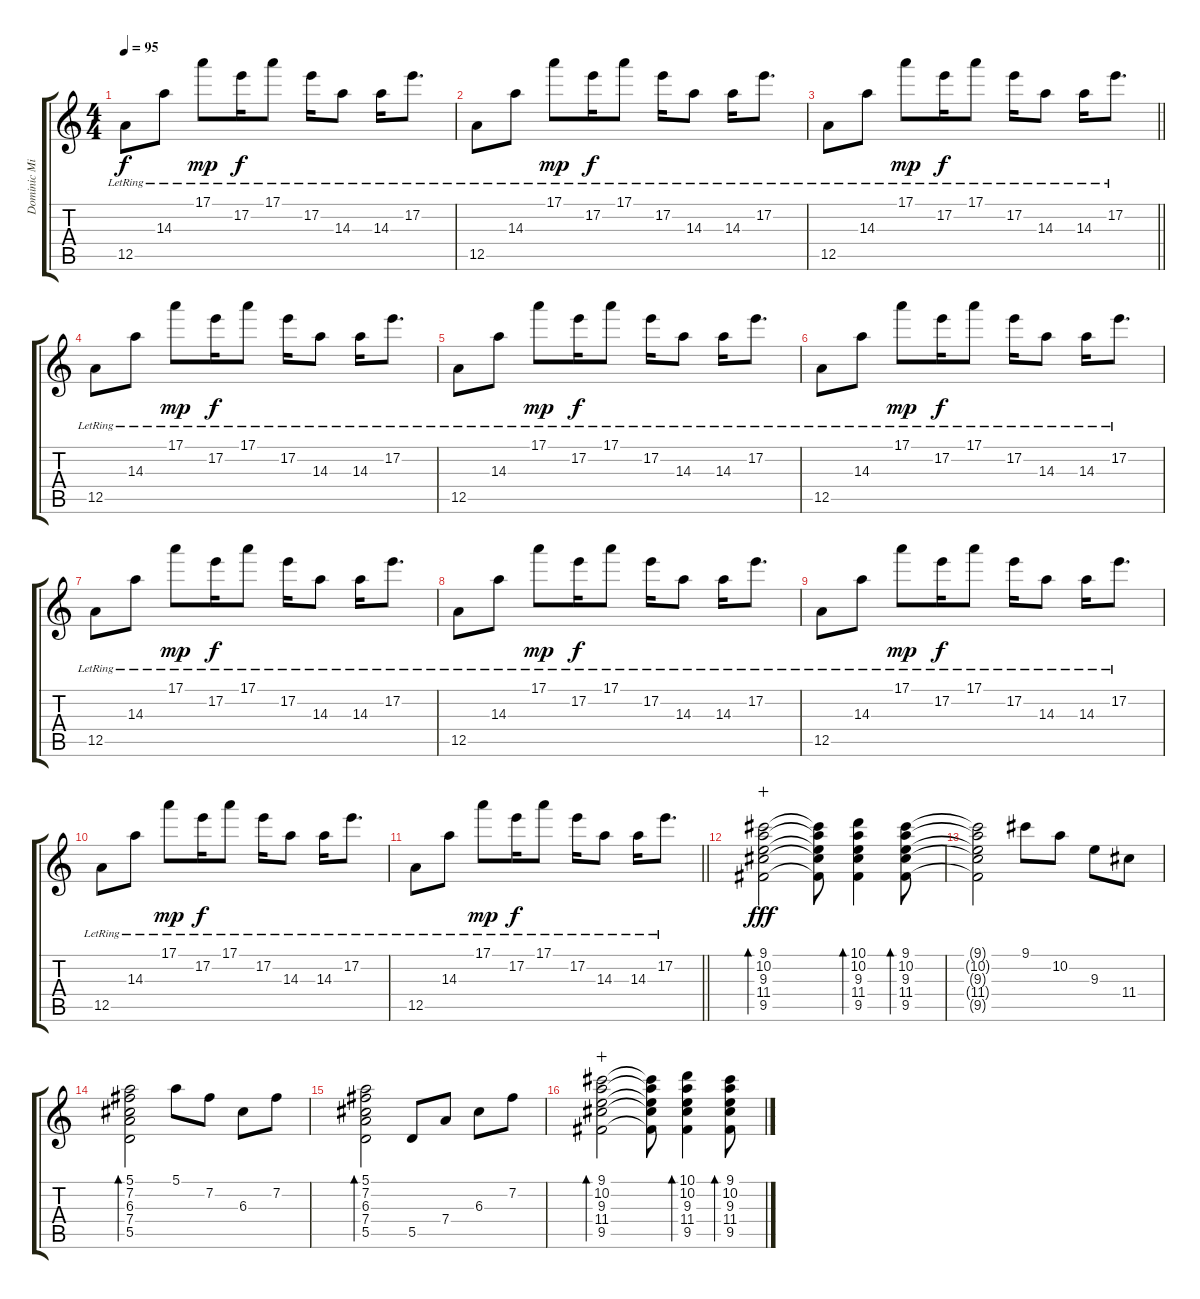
\track ("Dominic Miller" "Dominic Mi") {instrument overdrivenguitar}
\staff {score tabs}
\tuning (E4 B3 G3 D3 A2 E2) {hide}
\ts (4 4)
\tempo 95
\clef g2
\ks c
12.5{lr}.8{dy f} 14.3{lr}.8 17.1{lr}.8{dy mp} 17.2{lr}.16{dy f} 17.1{lr}.8 17.2{lr}.16 14.3{lr}.8 14.3{lr}.16 17.2{lr}.8{d} |
12.5{lr}.8 14.3{lr}.8 17.1{lr}.8{dy mp} 17.2{lr}.16{dy f} 17.1{lr}.8 17.2{lr}.16 14.3{lr}.8 14.3{lr}.16 17.2{lr}.8{d} |
\barLineRight lightlight
12.5{lr}.8 14.3{lr}.8 17.1{lr}.8{dy mp} 17.2{lr}.16{dy f} 17.1{lr}.8 17.2{lr}.16 14.3{lr}.8 14.3{lr}.16 17.2{lr}.8{d} |
12.5{lr}.8 14.3{lr}.8 17.1{lr}.8{dy mp} 17.2{lr}.16{dy f} 17.1{lr}.8 17.2{lr}.16 14.3{lr}.8 14.3{lr}.16 17.2{lr}.8{d} |
12.5{lr}.8 14.3{lr}.8 17.1{lr}.8{dy mp} 17.2{lr}.16{dy f} 17.1{lr}.8 17.2{lr}.16 14.3{lr}.8 14.3{lr}.16 17.2{lr}.8{d} |
12.5{lr}.8 14.3{lr}.8 17.1{lr}.8{dy mp} 17.2{lr}.16{dy f} 17.1{lr}.8 17.2{lr}.16 14.3{lr}.8 14.3{lr}.16 17.2{lr}.8{d} |
12.5{lr}.8 14.3{lr}.8 17.1{lr}.8{dy mp} 17.2{lr}.16{dy f} 17.1{lr}.8 17.2{lr}.16 14.3{lr}.8 14.3{lr}.16 17.2{lr}.8{d} |
12.5{lr}.8 14.3{lr}.8 17.1{lr}.8{dy mp} 17.2{lr}.16{dy f} 17.1{lr}.8 17.2{lr}.16 14.3{lr}.8 14.3{lr}.16 17.2{lr}.8{d} |
12.5{lr}.8 14.3{lr}.8 17.1{lr}.8{dy mp} 17.2{lr}.16{dy f} 17.1{lr}.8 17.2{lr}.16 14.3{lr}.8 14.3{lr}.16 17.2{lr}.8{d} |
12.5{lr}.8 14.3{lr}.8 17.1{lr}.8{dy mp} 17.2{lr}.16{dy f} 17.1{lr}.8 17.2{lr}.16 14.3{lr}.8 14.3{lr}.16 17.2{lr}.8{d} |
\barLineRight lightlight
12.5{lr}.8 14.3{lr}.8 17.1{lr}.8{dy mp} 17.2{lr}.16{dy f} 17.1{lr}.8 17.2{lr}.16 14.3{lr}.8 14.3{lr}.16 17.2{lr}.8{d} |
(9.1 10.2 9.3 11.4 9.5).2{bd 60 dy fff volume 16 wahc} (9.1{t} 10.2{t} 9.3{t} 11.4{t} 9.5{t}).8 (10.1 10.2 9.3 11.4 9.5).4{bd 60} (9.1 10.2 9.3 11.4 9.5).8{bd 60} |
(9.1{t} 10.2{t} 9.3{t} 11.4{t} 9.5{t}).2 9.1.8 10.2.8 9.3.8 11.4.8 |
(5.1 7.2 6.3 7.4 5.5).2{bd 60} 5.1.8 7.2.8 6.3.8 7.2.8 |
(5.1 7.2 6.3 7.4 5.5).2{bd 60} 5.5.8 7.4.8 6.3.8 7.2.8 |
(9.1 10.2 9.3 11.4 9.5).2{bd 60 wahc} (9.1{t} 10.2{t} 9.3{t} 11.4{t} 9.5{t}).8 (10.1 10.2 9.3 11.4 9.5).4{bd 60} (9.1 10.2 9.3 11.4 9.5).8{bd 60}
